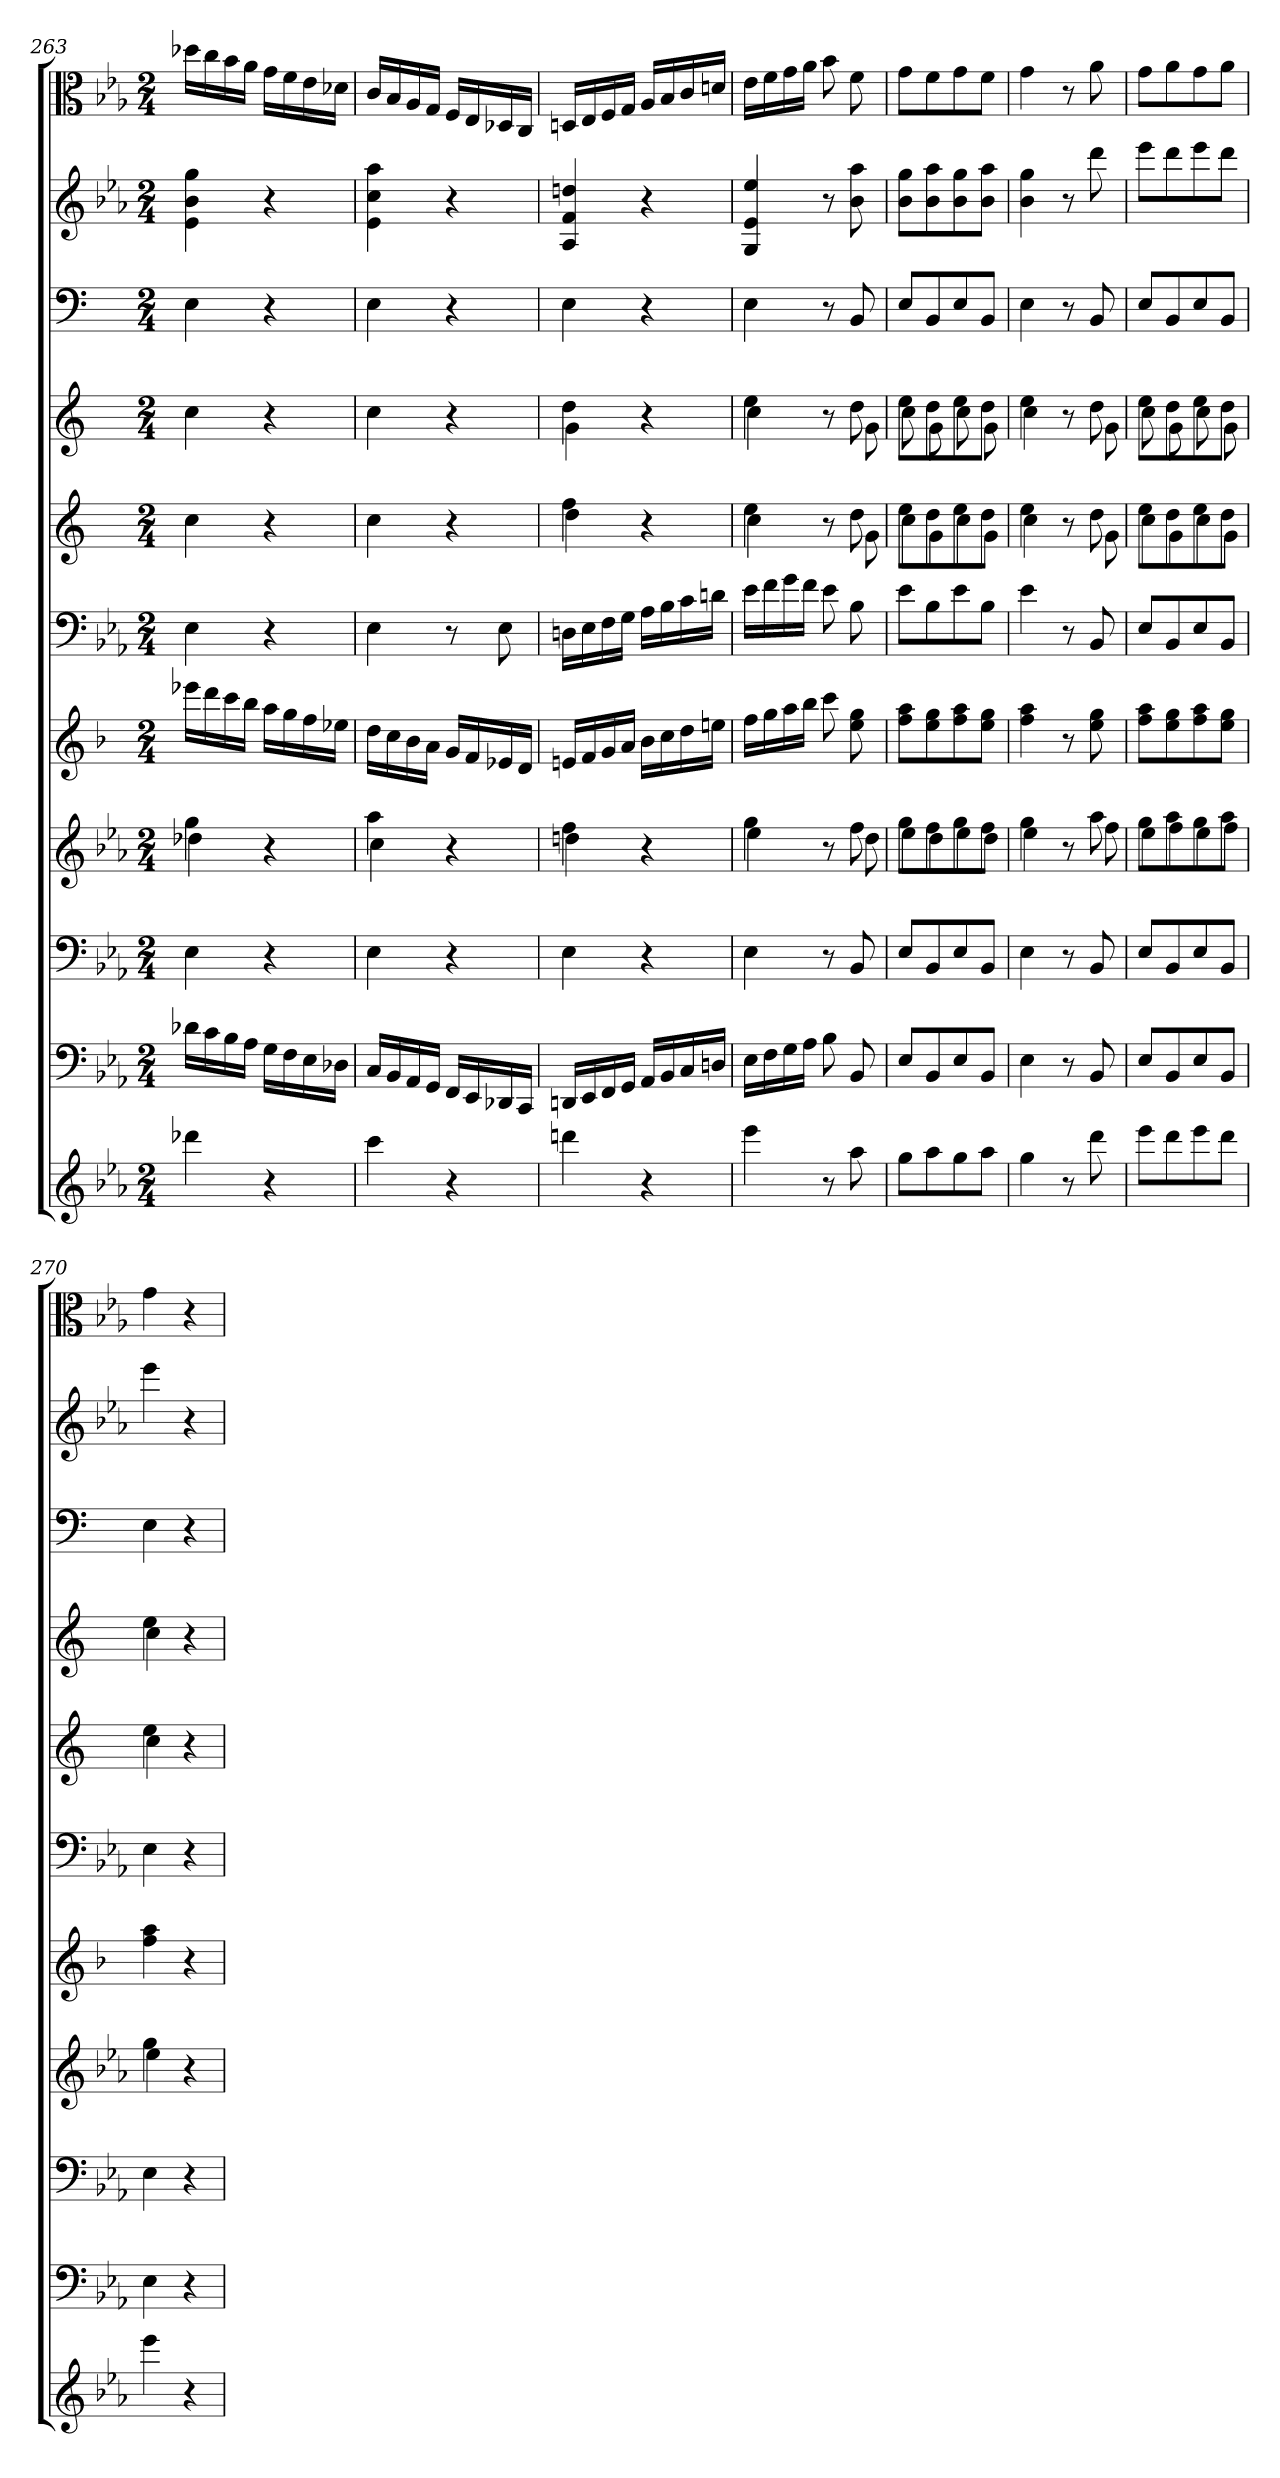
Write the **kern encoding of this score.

**kern	**kern	**kern	**kern	**kern	**kern	**kern	**kern	**kern	**kern	**kern
*part11	*part10	*part9	*part8	*part7	*part6	*part5	*part4	*part3	*part2	*part1
*staff11	*staff10	*staff9	*staff8	*staff7	*staff6	*staff5	*staff4	*staff3	*staff2	*staff1
*clefG2	*clefF4	*clefF4	*clefG2	*clefG2	*clefF4	*clefG2	*clefG2	*clefF4	*clefG2	*clefC3
*k[b-e-a-]	*k[b-e-a-]	*k[b-e-a-]	*k[b-e-a-]	*k[b-]	*k[b-e-a-]	*k[]	*k[]	*k[]	*k[b-e-a-]	*k[b-e-a-]
*E-:	*E-:	*E-:	*E-:	*	*E-:	*	*	*	*E-:	*E-:
*M2/4	*M2/4	*M2/4	*M2/4	*M2/4	*M2/4	*M2/4	*M2/4	*M2/4	*M2/4	*M2/4
=263	=263	=263	=263	=263	=263	=263	=263	=263	=263	=263
*	*	*	*^	*	*	*	*	*	*	*
4ddd-X\	16d-X\LL	4E-\	4gg\	4dd-X\	16eee-X\LL	4E-\	4cc\	4cc\	4E\	4e-\ 4b-\ 4gg\	16dd-X\LL
.	16c\	.	.	.	16ddd\	.	.	.	.	.	16cc\
.	16B-\	.	.	.	16ccc\	.	.	.	.	.	16b-\
.	16A-\JJ	.	.	.	16bb-\JJ	.	.	.	.	.	16a-\JJ
4r	16G\LL	4r	4r	4ryy	16aa\LL	4r	4r	4r	4r	4r	16g\LL
.	16F\	.	.	.	16gg\	.	.	.	.	.	16f\
.	16E-\	.	.	.	16ff\	.	.	.	.	.	16e-\
.	16D-X\JJ	.	.	.	16ee-X\JJ	.	.	.	.	.	16d-X\JJ
=264	=264	=264	=264	=264	=264	=264	=264	=264	=264	=264	=264
4ccc\	16C/LL	4E-\	4aa-\	4cc\	16dd\LL	4E-\	4cc\	4cc\	4E\	4e-\ 4cc\ 4aa-\	16c/LL
.	16BB-/	.	.	.	16cc\	.	.	.	.	.	16B-/
.	16AA-/	.	.	.	16b-\	.	.	.	.	.	16A-/
.	16GG/JJ	.	.	.	16a\JJ	.	.	.	.	.	16G/JJ
4r	16FF/LL	4r	4r	4ryy	16g/LL	8r	4r	4r	4r	4r	16F/LL
.	16EE-/	.	.	.	16f/	.	.	.	.	.	16E-/
.	16DD-X/	.	.	.	16e-X/	8E-\	.	.	.	.	16D-X/
.	16CC/JJ	.	.	.	16d/JJ	.	.	.	.	.	16C/JJ
=265	=265	=265	=265	=265	=265	=265	=265	=265	=265	=265	=265
*	*	*	*	*	*	*	*^	*^	*	*	*
4dddn\	16DDn/LL	4E-\	4ff\	4ddn\	16en/LL	16Dn\LL	4ff\	4dd\	4dd\	4g\	4E\	4A-/ 4f/ 4ddn/	16Dn/LL
.	16EE-/	.	.	.	16f/	16E-\	.	.	.	.	.	.	16E-/
.	16FF/	.	.	.	16g/	16F\	.	.	.	.	.	.	16F/
.	16GG/JJ	.	.	.	16a/JJ	16G\JJ	.	.	.	.	.	.	16G/JJ
4r	16AA-/LL	4r	4r	4ryy	16b-\LL	16A-\LL	4r	4ryy	4r	4ryy	4r	4r	16A-/LL
.	16BB-/	.	.	.	16cc\	16B-\	.	.	.	.	.	.	16B-/
.	16C/	.	.	.	16dd\	16c\	.	.	.	.	.	.	16c/
.	16Dn/JJ	.	.	.	16een\JJ	16dn\JJ	.	.	.	.	.	.	16dn/JJ
=266	=266	=266	=266	=266	=266	=266	=266	=266	=266	=266	=266	=266	=266
4eee-\	16E-\LL	4E-\	4gg\	4ee-\	16ff\LL	16e-\LL	4ee\	4cc\	4ee\	4cc\	4E\	4G/ 4e-/ 4ee-/	16e-\LL
.	16F\	.	.	.	16gg\	16f\	.	.	.	.	.	.	16f\
.	16G\	.	.	.	16aa\	16g\	.	.	.	.	.	.	16g\
.	16A-\JJ	.	.	.	16bb-\JJ	16f\JJ	.	.	.	.	.	.	16a-\JJ
8r	8B-\	8r	8r	8ryy	8ccc\	8e-\	8r	8ryy	8r	8ryy	8r	8r	8b-\
8aa-\	8BB-/	8BB-/	8ff\	8dd\	8ee\ 8gg\	8B-\	8dd\	8g\	8dd\	8g\	8BB/	8b-\ 8aa-\	8f\
=267	=267	=267	=267	=267	=267	=267	=267	=267	=267	=267	=267	=267	=267
8gg\L	8E-/L	8E-/L	8gg\L	8ee-\L	8ff\ 8aa\L	8e-\L	8ee\L	8cc\L	8ee\L	8cc\	8E/L	8b-\ 8gg\L	8g\L
8aa-\	8BB-/	8BB-/	8ff\	8dd\	8ee\ 8gg\	8B-\	8dd\	8g\	8dd\	8g\	8BB/	8b-\ 8aa-\	8f\
8gg\	8E-/	8E-/	8gg\	8ee-\	8ff\ 8aa\	8e-\	8ee\	8cc\	8ee\	8cc\	8E/	8b-\ 8gg\	8g\
8aa-\J	8BB-/J	8BB-/J	8ff\J	8dd\J	8ee\ 8gg\J	8B-\J	8dd\J	8g\J	8dd\J	8g\	8BB/J	8b-\ 8aa-\J	8f\J
=268	=268	=268	=268	=268	=268	=268	=268	=268	=268	=268	=268	=268	=268
4gg\	4E-\	4E-\	4gg\	4ee-\	4ff\ 4aa\	4e-\	4ee\	4cc\	4ee\	4cc\	4E\	4b-\ 4gg\	4g\
8r	8r	8r	8r	8ryy	8r	8r	8r	8ryy	8r	8ryy	8r	8r	8r
8ddd\	8BB-/	8BB-/	8aa-\	8ff\	8ee\ 8gg\	8BB-/	8dd\	8g\	8dd\	8g\	8BB/	8ddd\	8a-\
=269	=269	=269	=269	=269	=269	=269	=269	=269	=269	=269	=269	=269	=269
8eee-\L	8E-/L	8E-/L	8gg\L	8ee-\L	8ff\ 8aa\L	8E-/L	8ee\L	8cc\L	8ee\L	8cc\	8E/L	8eee-\L	8g\L
8ddd\	8BB-/	8BB-/	8aa-\	8ff\	8ee\ 8gg\	8BB-/	8dd\	8g\	8dd\	8g\	8BB/	8ddd\	8a-\
8eee-\	8E-/	8E-/	8gg\	8ee-\	8ff\ 8aa\	8E-/	8ee\	8cc\	8ee\	8cc\	8E/	8eee-\	8g\
8ddd\J	8BB-/J	8BB-/J	8aa-\J	8ff\J	8ee\ 8gg\J	8BB-/J	8dd\J	8g\J	8dd\J	8g\	8BB/J	8ddd\J	8a-\J
=270	=270	=270	=270	=270	=270	=270	=270	=270	=270	=270	=270	=270	=270
4eee-\	4E-\	4E-\	4gg\	4ee-\	4ff\ 4aa\	4E-\	4ee\	4cc\	4ee\	4cc\	4E\	4eee-\	4g\
4r	4r	4r	4r	4ryy	4r	4r	4r	4ryy	4r	4ryy	4r	4r	4r
*	*	*	*	*	*	*	*v	*v	*	*	*	*	*
*	*	*	*v	*v	*	*	*	*v	*v	*	*	*
=	=	=	=	=	=	=	=	=	=	=
*-	*-	*-	*-	*-	*-	*-	*-	*-	*-	*-
